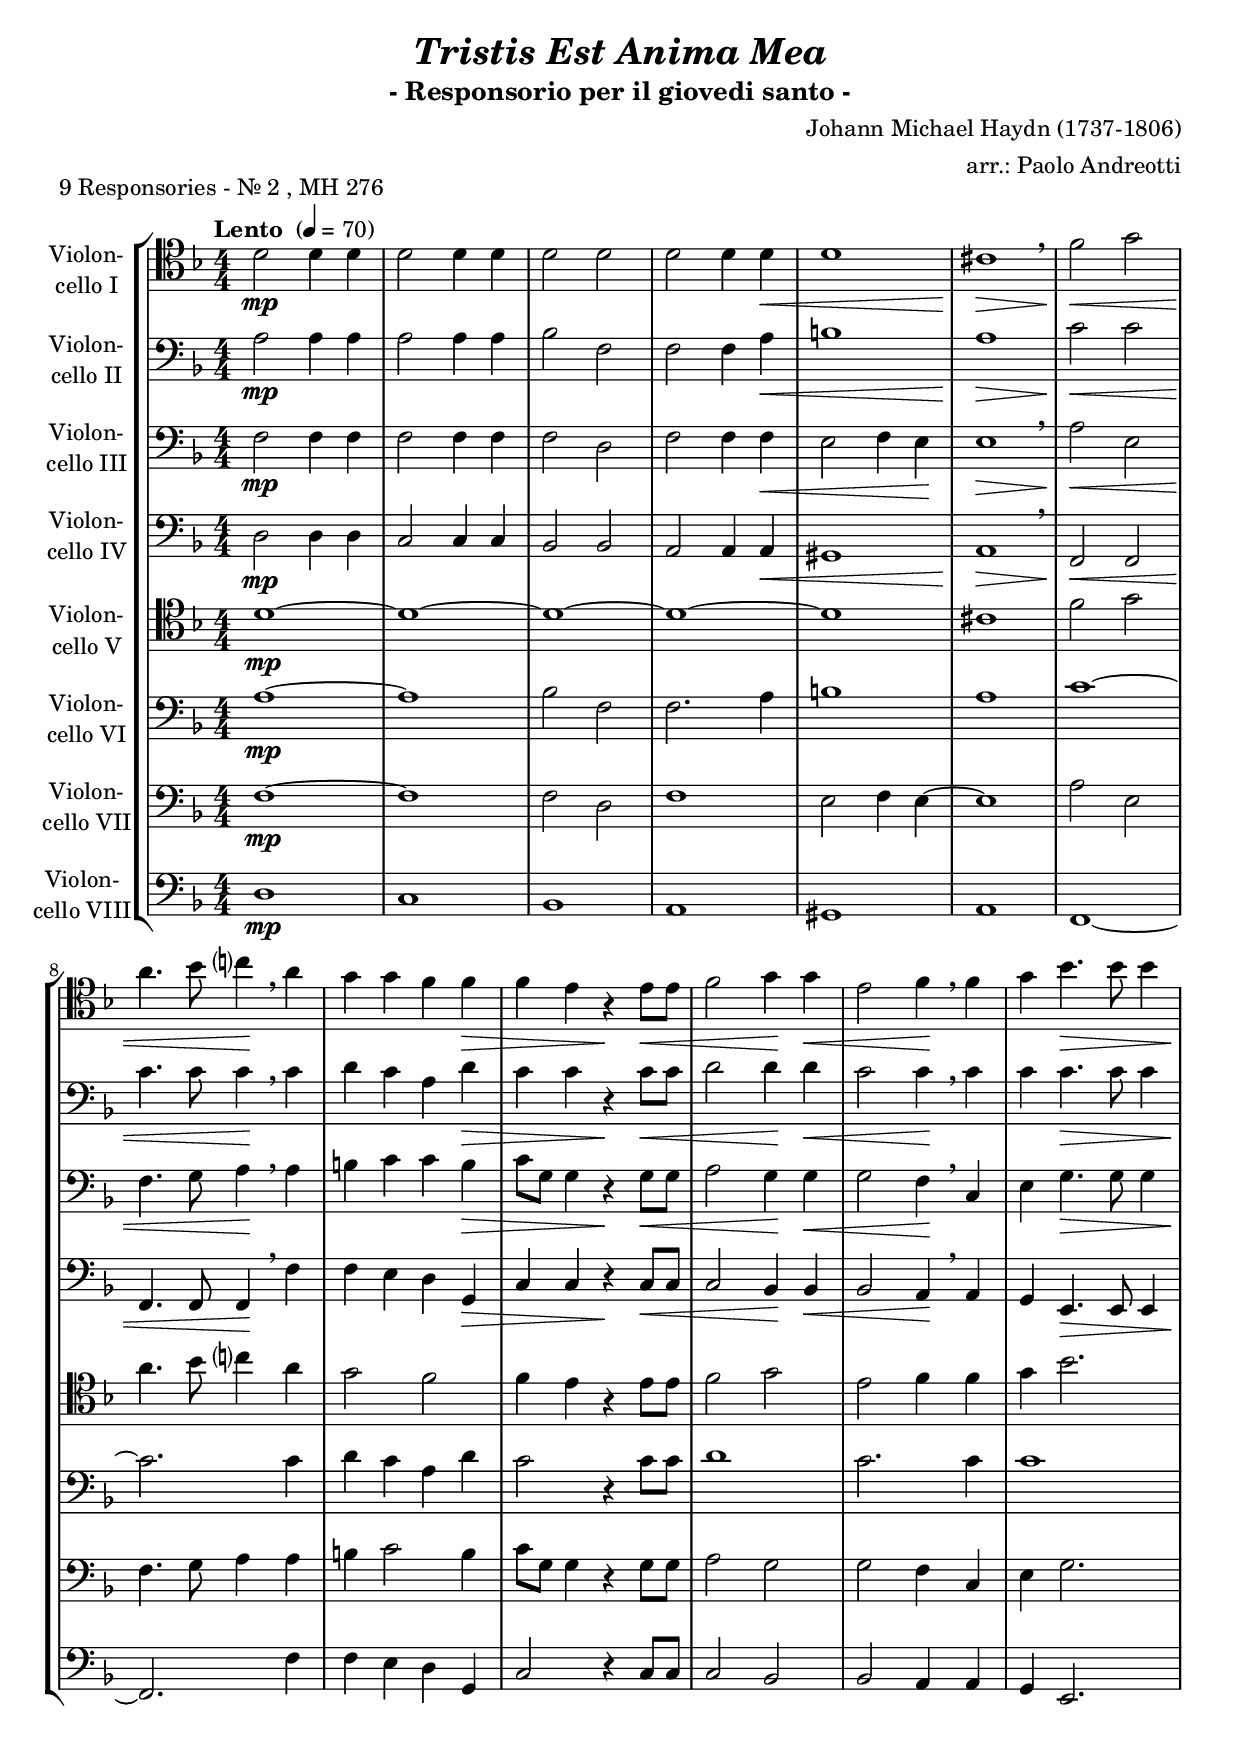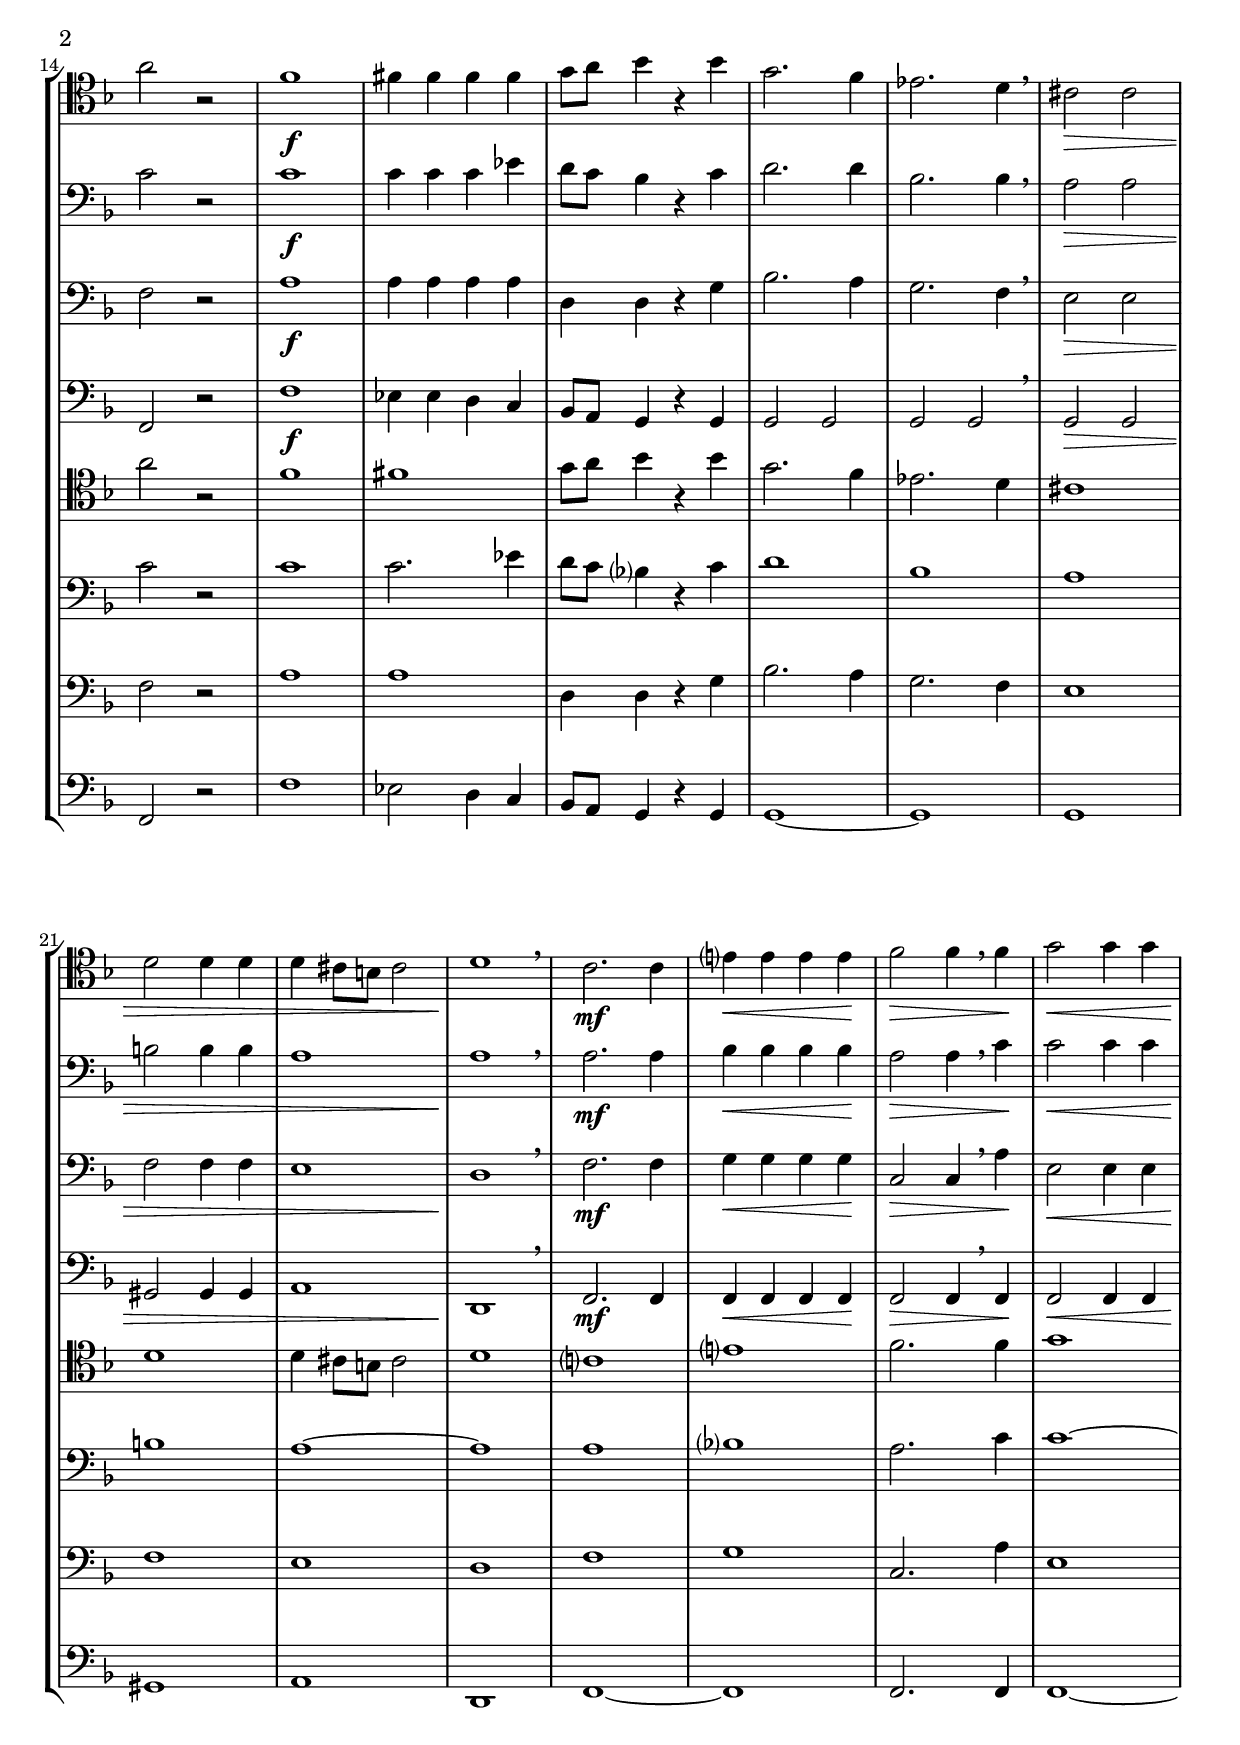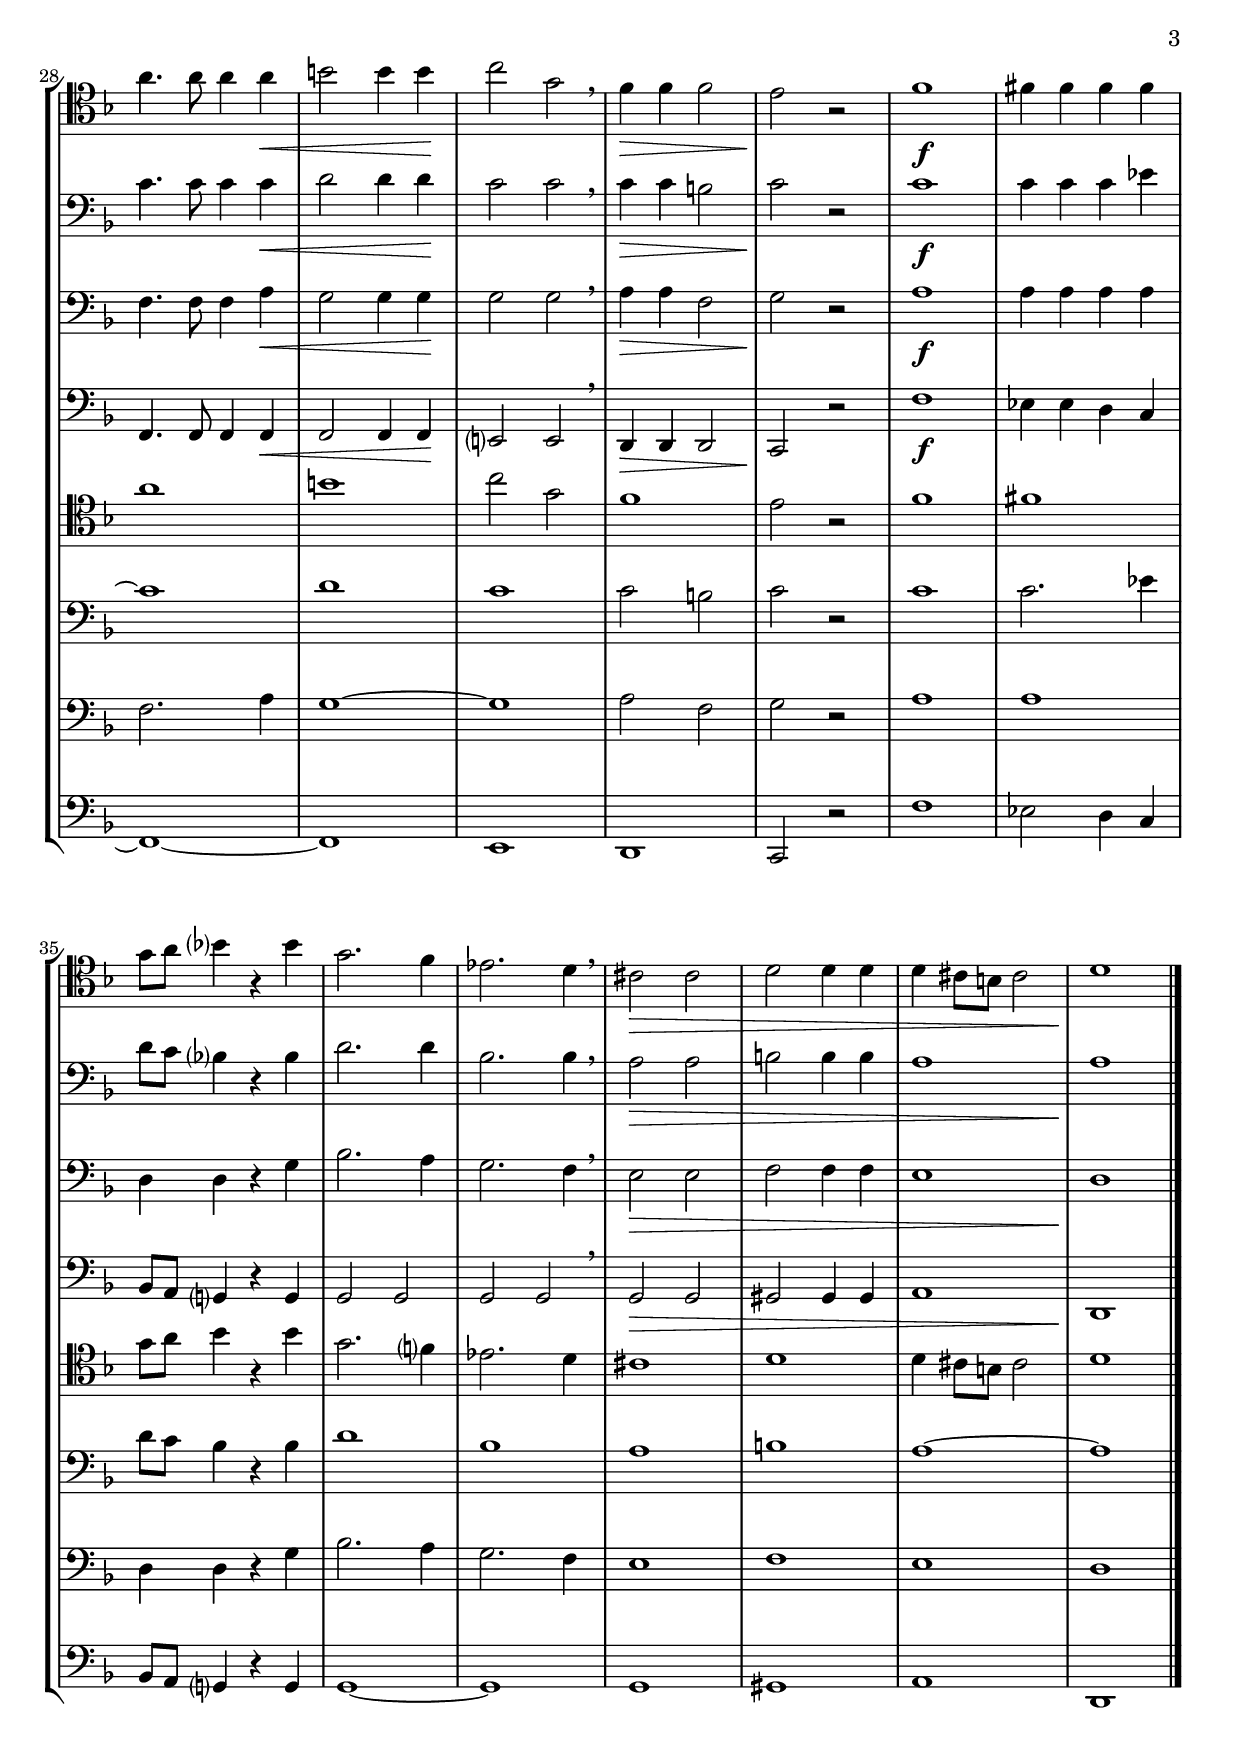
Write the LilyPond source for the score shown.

\version "2.18.2"
\include "deutsch.ly"

#(set-global-staff-size 20)

\header {
  title     = \markup \bold \italic "Tristis Est Anima Mea"
  subtitle  = "- Responsorio per il giovedi santo -"
  composer  = "Johann Michael Haydn (1737-1806)"
  arranger  = "arr.: Paolo Andreotti"
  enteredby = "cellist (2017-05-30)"
  piece     = "9 Responsories - Nr. 2 , MH 276"
}

voiceconsts = {
  \key g \minor
  \time 4/4
  \clef "bass"
  \numericTimeSignature
  \compressFullBarRests
  % Set default beaming for all staves
%  \set Timing.beamExceptions = #'()
%  \set Timing.baseMoment     = #(ly:make-moment 1 4)
%  \set Timing.beatStructure  = #'(1 1 1)
  \tempo "Lento " 4=70
}

mikl = "clarinet"
mist = "string ensemble 1"
miba = "bassoon"
%miba = "harpsichord"
milo = "drawbar organ"

va = \relative c'' {
  \voiceconsts
  \clef "tenor"

  g2\mp g4 g
  g2 g4 g
  g2 g
  g g4 g\<
  g1
  fis\!\> \breathe

  b2\!\< c
  d4. es8 f?4\! \breathe d
  c c b b\>
  b a r\! a8\< a
  b2 c4\! c\<

  a2 b4\! \breathe b
  c es4.\> es8 es4
  d2\! r
  b1\f
  h4 h h h
  c8 d es4 r es

  c2. b4 as2. g4 \breathe
  fis2\> fis
  g g4 g
  g fis8 e fis2
  g1\! \breathe

  f2.\mf f4
  a?\< a a a\!
  b2\> b4 \breathe b\!
  c2\< c4 c
  d4.\! d8 d4 d\<
  e2 e4 e\!

  f2 c \breathe
  b4\> b b2
  a\! r
  b1\f
  h4 h h h
  c8 d es?4 r es
  c2. b4

  as2. g4 \breathe
  fis2\> fis
  g g4 g
  g fis8 e fis2
  g1\! \bar "|."
}

vb = \relative c' {
  \voiceconsts

  d2\mp d4 d
  d2 d4 d
  es2 b
  b b4 d\<
  e1
  d\!\>

  f2\!\< f
  f4. f8 f4\! \breathe f
  g f d g\>
  f f r\! f8\< f
  g2 g4\! g\<

  f2 f4\! \breathe f
  f f4.\> f8 f4
  f2\! r
  f1\f
  f4 f f as
  g8 f es4 r f

  g2. g4
  es2. es4 \breathe
  d2\> d
  e e4 e
  d1
  d\! \breathe

  d2.\mf d4
  es\< es es es\!
  d2\> d4 \breathe f\!
  f2\< f4 f
  f4.\! f8 f4 f\<
  g2 g4 g\!

  f2 f \breathe
  f4\> f e2
  f\! r
  f1\f
  f4 f f as
  g8 f es?4 r es
  g2. g4

  es2. es4 \breathe
  d2\> d
  e e4 e
  d1
  d\! \bar "|."
}

vc = \relative c' {
  \voiceconsts

  b2\mp b4 b
  b2 b4 b
  b2 g
  b b4 b\<
  a2 b4 a\!
  a1\> \breathe

  d2\!\< a
  b4. c8 d4\! \breathe d
  e f f e\>
  f8 c c4 r\! c8\< c
  d2 c4\! c\<

  c2 b4\! \breathe f
  a c4.\> c8 c4
  b2\! r
  d1\f
  d4 d d d
  g, g r c

  es2. d4
  c2. b4 \breathe
  a2\> a
  b b4 b
  a1
  g\! \breathe

  b2.\mf b4
  c\< c c c\!
  f,2\> f4 \breathe d'\!
  a2\< a4 a
  b4.\! b8 b4 d\<
  c2 c4 c\!

  c2 c \breathe
  d4\> d b2
  c\! r
  d1\f
  d4 d d d
  g, g r c
  es2. d4

  c2. b4 \breathe
  a2\> a
  b b4 b
  a1
  g\! \bar "|."
}

vd = \relative c' {
  \voiceconsts

  g2\mp g4 g
  f2 f4 f
  es2 es
  d d4 d\<
  cis1
  d\!\> \breathe

  b2\!\< b
  b4. b8 b4\! \breathe b'
  b a g c,\>
  f f r\! f8\< f
  f2 es4\! es\<

  es2 d4\! \breathe d
  c a4.\> a8 a4
  b2\! r
  b'1\f
  as4 as g f
  es8 d c4 r c

  c2 c
  c c \breathe
  c\> c
  cis cis4 cis
  d1
  g,\! \breathe

  b2.\mf b4
  b\< b b b\!
  b2\> b4 \breathe b\!
  b2\< b4 b
  b4.\! b8 b4 b\<
  b2 b4 b\!

  a?2 a \breathe
  g4\> g g2
  f\! r
  b'1\f
  as4 as g f
  es8 d c?4 r c
  c2 c

  c c \breathe
  c\> c
  cis cis4 cis
  d1
  g,\! \bar "|."
}

ve = \relative c'' {
  \voiceconsts
  \clef "tenor"

  g1~\mp
  g~
  g~
  g~
  g
  fis

  b2 c
  d4. es8 f?4 d
  c2 b
  b4 a r
  a8 a
  b2 c

  a b4 b
  c es2.
  d2 r
  b1
  h
  c8 d es4 r es

  c2. b4
  as2. g4
  fis1
  g
  g4 fis8 e
  fis2
  g1

  f?
  a?
  b2. b4
  c1
  d
  e

  f2 c
  b1
  a2 r
  b1
  h
  c8 d es4 r es
  c2. b?4

  as2. g4
  fis1
  g
  g4 fis8 e fis2
  g1 \bar "|."
}

vf = \relative c' {
  \voiceconsts

  d1~\mp
  d
  es2 b
  b2. d4
  e1
  d

  f~
  f2. f4
  g f d g
  f2 r4 f8 f
  g1

  f2. f4
  f1
  f2 r
  f1
  f2. as4
  g8 f es?4 r f

  g1
  es
  d
  e
  d~
  d

  d
  es?
  d2. f4
  f1~
  f
  g

  f
  f2 e
  f r
  f1
  f2. as4
  g8 f es4
  r es
  g1

  es
  d
  e
  d~
  d \bar "|."
}

vg = \relative c' {
  \voiceconsts

  b1~\mp
  b
  b2 g
  b1
  a2 b4 a~
  a1

  d2 a
  b4. c8 d4 d
  e f2 e4
  f8 c c4 r c8 c
  d2 c

  c b4 f
  a c2.
  b2 r
  d1
  d
  g,4 g r c

  es2. d4
  c2. b4
  a1
  b
  a
  g

  b
  c
  f,2. d'4
  a1
  b2. d4
  c1~

  c
  d2 b
  c r
  d1
  d
  g,4 g r c
  es2. d4

  c2. b4
  a1
  b
  a
  g \bar "|."
}

vh = \relative c' {
  \voiceconsts

  g1\mp
  f
  es
  d
  cis
  d

  b~
  b2. b'4
  b a g c,
  f2 r4 f8 f
  f2 es

  es d4 d
  c a2.
  b2 r
  b'1
  as2 g4 f
  es8 d c4 r c

  c1~
  c
  c
  cis
  d
  g,

  b1~
  b
  b2. b4
  b1~
  b~
  b

  a
  g
  f2 r
  b'1
  as2 g4 f
  es8 d c?4 r c
  c1~

  c
  c
  cis
  d
  g, \bar "|."
}


music = \new StaffGroup <<
      \new Staff {
	\set Staff.midiInstrument = \mist
	\set Staff.instrumentName = \markup \center-column { "Violon-" "cello I" }
	\transpose g d { \va }
      }

      \new Staff {
	\set Staff.midiInstrument = \mist
	\set Staff.instrumentName = \markup \center-column { "Violon-" "cello II" }
	\transpose g d { \vb }
      }

      \new Staff {
	\set Staff.midiInstrument = \miba
	\set Staff.instrumentName = \markup \center-column { "Violon-" "cello III" }
	\transpose g d { \vc }
      }

      \new Staff {
	\set Staff.midiInstrument = \miba
	\set Staff.instrumentName = \markup \center-column { "Violon-" "cello IV" }
	\transpose g d { \vd }
      }

      \new Staff {
	\set Staff.midiInstrument = \mist
	\set Staff.instrumentName = \markup \center-column { "Violon-" "cello V" }
	\transpose g d { \ve }
      }

      \new Staff {
	\set Staff.midiInstrument = \mist
	\set Staff.instrumentName = \markup \center-column { "Violon-" "cello VI" }
	\transpose g d { \vf }
      }

      \new Staff {
	\set Staff.midiInstrument = \miba
	\set Staff.instrumentName = \markup \center-column { "Violon-" "cello VII" }
	\transpose g d { \vg }
      }

      \new Staff {
	\set Staff.midiInstrument = \miba
	\set Staff.instrumentName = \markup \center-column { "Violon-" "cello VIII" }
	\transpose g d { \vh }
      }
>>

\book {
  \score {
    \music
    \layout {}
  }

  \score {
    \unfoldRepeats \music

    \midi {
      \context {
        \Score
      }
    }
  }
}
